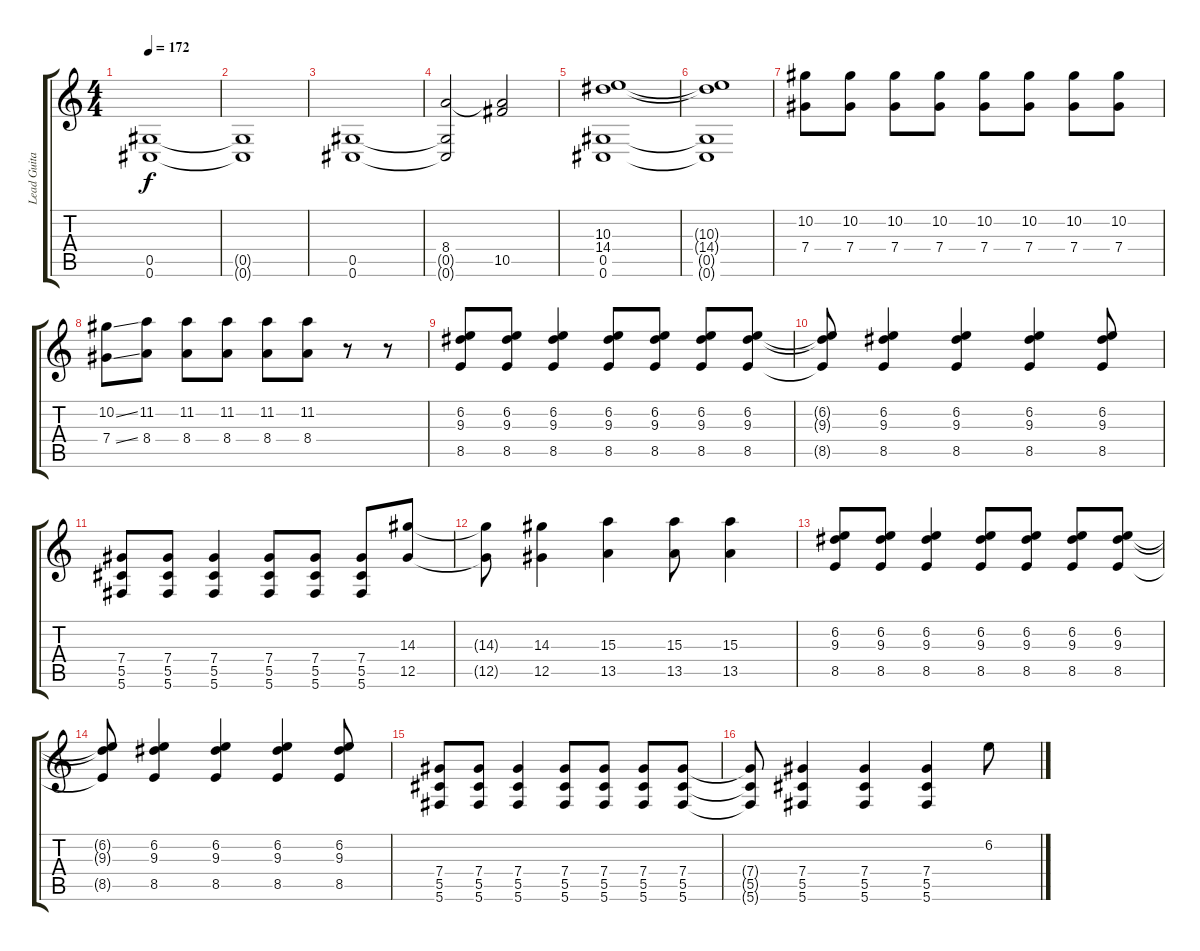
\track ("Lead Guitar" "Lead Guita") {instrument distortionguitar}
\staff {score tabs}
\tuning (Eb4 Bb3 Gb3 Db3 Ab2 Db2) {hide}
\ts (4 4)
\tempo 172
\clef g2
\ks c
(0.5 0.6).1{dy f} |
(0.5{t} 0.6{t}).1 |
(0.5 0.6).1 |
(8.4 0.5{t} 0.6{t}).2 (8.4{t} 10.5).2 |
(10.3 14.4 0.5 0.6).1 |
(10.3{t} 14.4{t} 0.5{t} 0.6{t}).1 |
(10.2 7.4).8 (10.2 7.4).8 (10.2 7.4).8 (10.2 7.4).8 (10.2 7.4).8 (10.2 7.4).8 (10.2 7.4).8 (10.2 7.4).8 |
(10.2{ss} 7.4{ss}).8 (11.2 8.4).8 (11.2 8.4).8 (11.2 8.4).8 (11.2 8.4).8 (11.2 8.4).8 r.8 r.8 |
(6.2 9.3 8.5).8 (6.2 9.3 8.5).8 (6.2 9.3 8.5).4 (6.2 9.3 8.5).8 (6.2 9.3 8.5).8 (6.2 9.3 8.5).8 (6.2 9.3 8.5).8 |
(6.2{t} 9.3{t} 8.5{t}).8 (6.2 9.3 8.5).4 (6.2 9.3 8.5).4 (6.2 9.3 8.5).4 (6.2 9.3 8.5).8 |
(7.4 5.5 5.6).8 (7.4 5.5 5.6).8 (7.4 5.5 5.6).4 (7.4 5.5 5.6).8 (7.4 5.5 5.6).8 (7.4 5.5 5.6).8 (14.3 12.5).8 |
(14.3{t} 12.5{t}).8 (14.3 12.5).4 (15.3 13.5).4 (15.3 13.5).8 (15.3 13.5).4 |
(6.2 9.3 8.5).8 (6.2 9.3 8.5).8 (6.2 9.3 8.5).4 (6.2 9.3 8.5).8 (6.2 9.3 8.5).8 (6.2 9.3 8.5).8 (6.2 9.3 8.5).8 |
(6.2{t} 9.3{t} 8.5{t}).8 (6.2 9.3 8.5).4 (6.2 9.3 8.5).4 (6.2 9.3 8.5).4 (6.2 9.3 8.5).8 |
(7.4 5.5 5.6).8 (7.4 5.5 5.6).8 (7.4 5.5 5.6).4 (7.4 5.5 5.6).8 (7.4 5.5 5.6).8 (7.4 5.5 5.6).8 (7.4 5.5 5.6).8 |
(7.4{t} 5.5{t} 5.6{t}).8 (7.4 5.5 5.6).4 (7.4 5.5 5.6).4 (7.4 5.5 5.6).4 6.2.8
